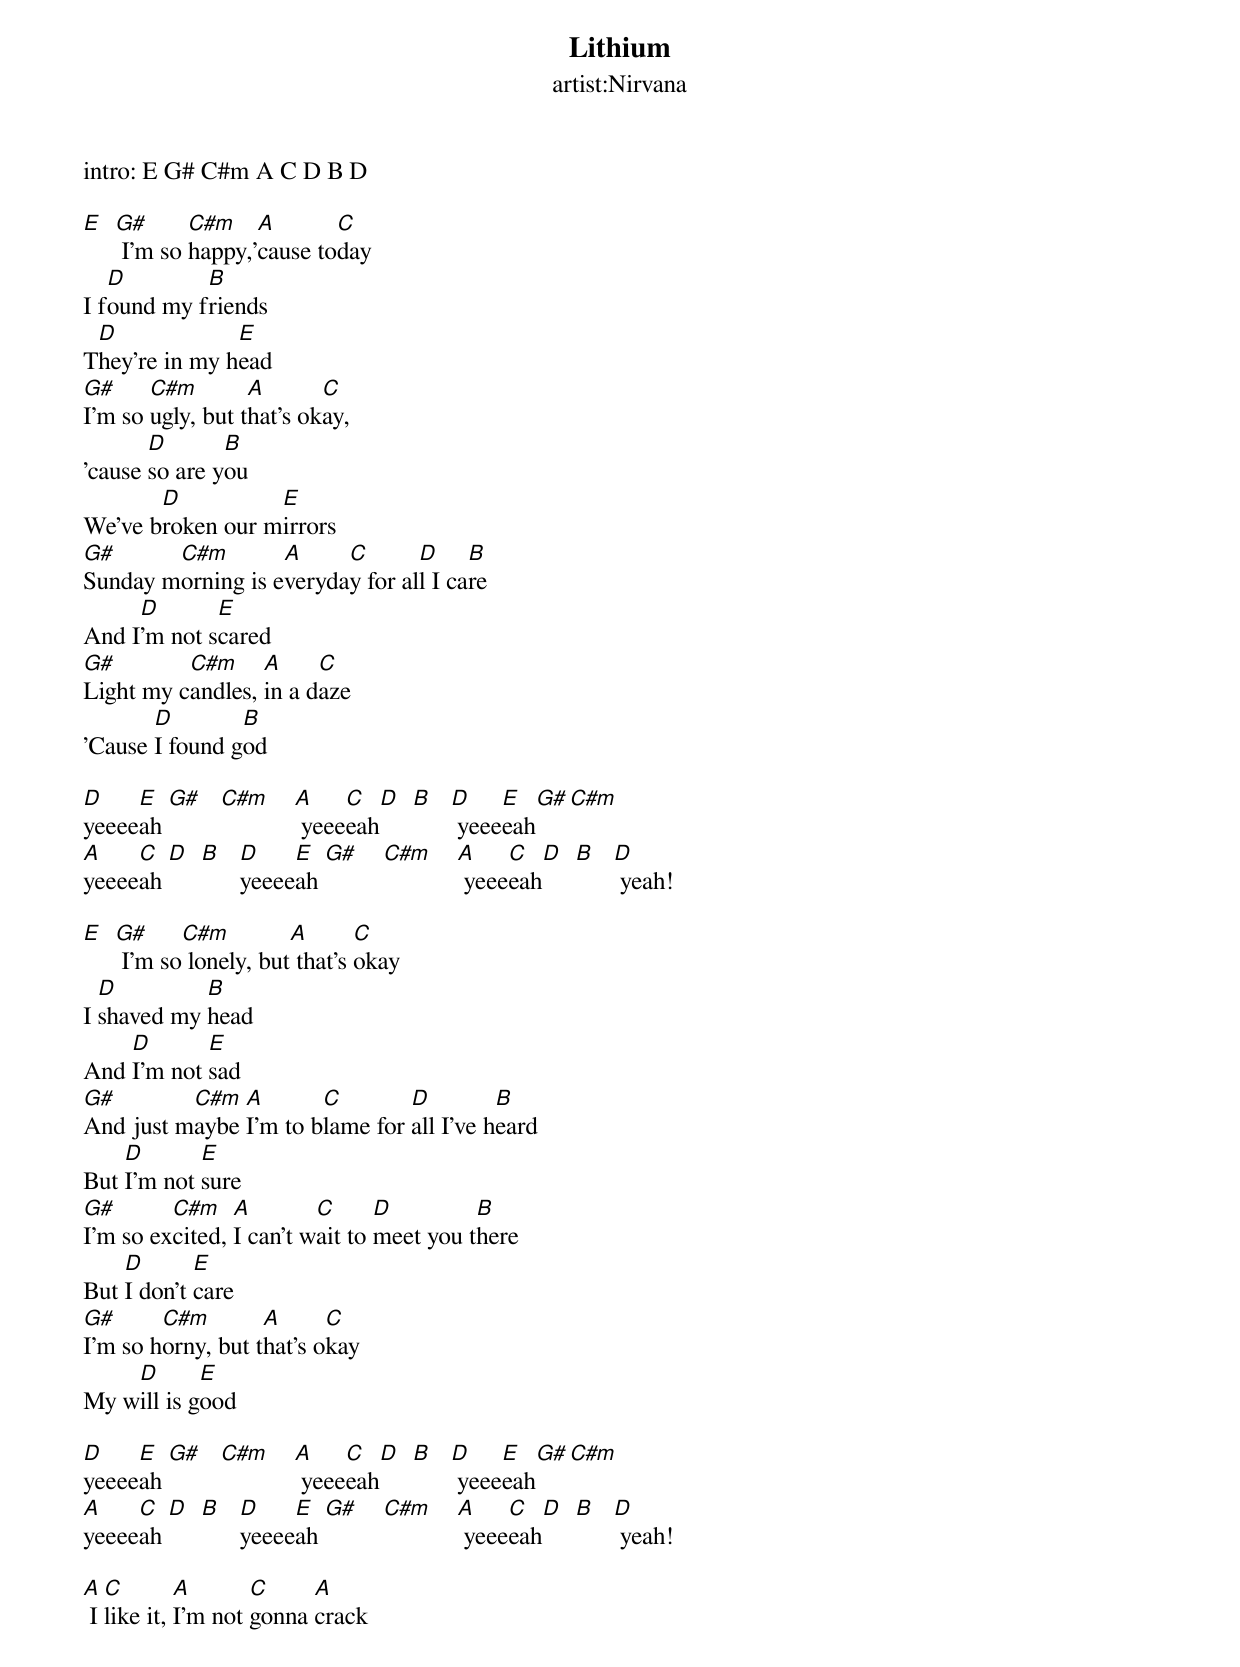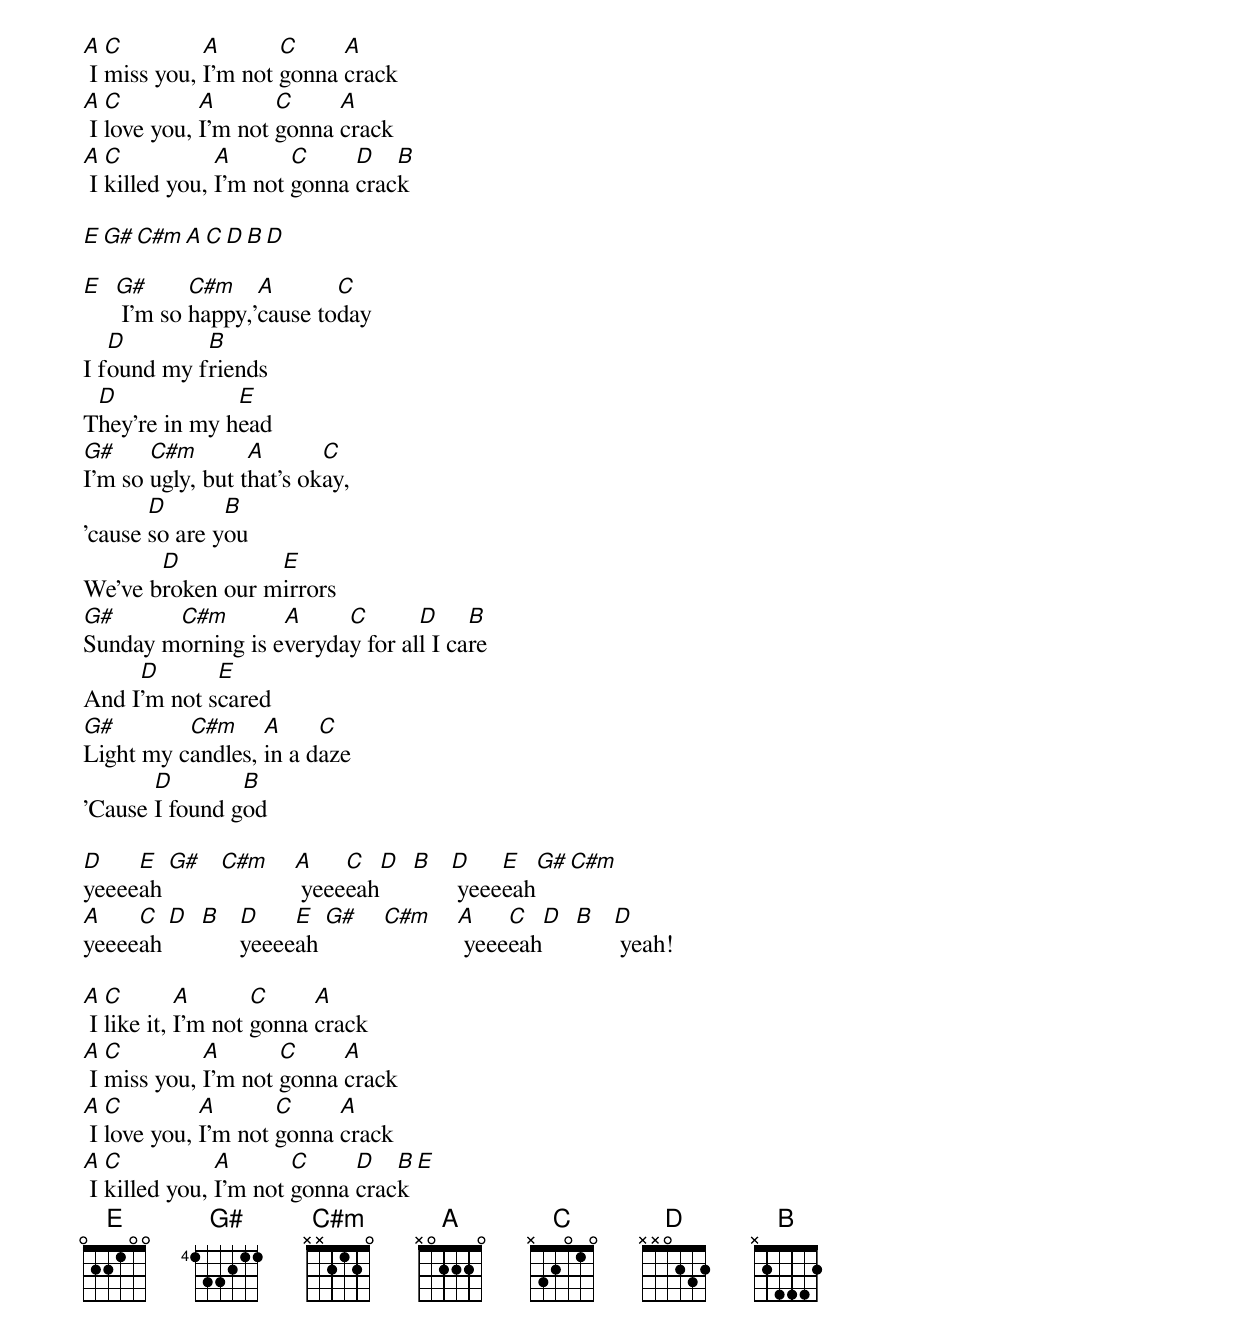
Lithium
artist:Nirvana

intro: E G# C#m A C D B D

E G#      C#m    A       C
   I'm so happy,'cause today
   D        B
I found my friends
 D             E
They're in my head
G#     C#m        A       C
I'm so ugly, but that's okay,
       D       B
'cause so are you
       D          E
We've broken our mirrors
G#      C#m        A     C       D     B
Sunday morning is everyday for all I care
     D       E
And I'm not scared
G#        C#m     A     C
Light my candles, in a daze
       D        B
'Cause I found god

D    E  G# C#m A    C  D B  D    E  G#  C#m
yeeeeah         yeeeeah      yeeeeah
A    C  D B  D    E  G#  C#m A    C  D B  D
yeeeeah      yeeeeah          yeeeeah      yeah!

E G#     C#m         A       C
   I'm so lonely, but that's okay
  D         B
I shaved my head
    D       E
And I'm not sad
G#        C#m  A       C        D         B
And just maybe I'm to blame for all I've heard
    D       E
But I'm not sure
G#       C#m    A        C      D         B
I'm so excited, I can't wait to meet you there
    D       E
But I don't care
G#      C#m        A      C
I'm so horny, but that's okay
    D       E
My will is good

D    E  G# C#m A    C  D B  D    E  G#  C#m
yeeeeah         yeeeeah      yeeeeah
A    C  D B  D    E  G#  C#m A    C  D B  D
yeeeeah      yeeeeah          yeeeeah      yeah!

A  C        A       C     A
 I like it, I'm not gonna crack
A  C         A       C     A
 I miss you, I'm not gonna crack
A  C         A       C     A
 I love you, I'm not gonna crack
A  C           A       C     D   B
 I killed you, I'm not gonna crack

E G# C#m A C D B D

E G#      C#m    A       C
   I'm so happy,'cause today
   D        B
I found my friends
 D             E
They're in my head
G#     C#m        A       C
I'm so ugly, but that's okay,
       D       B
'cause so are you
       D          E
We've broken our mirrors
G#      C#m        A     C       D     B
Sunday morning is everyday for all I care
     D       E
And I'm not scared
G#        C#m     A     C
Light my candles, in a daze
       D        B
'Cause I found god

D    E  G# C#m A    C  D B  D    E  G#  C#m
yeeeeah         yeeeeah      yeeeeah
A    C  D B  D    E  G#  C#m A    C  D B  D
yeeeeah      yeeeeah          yeeeeah      yeah!

A  C        A       C     A
 I like it, I'm not gonna crack
A  C         A       C     A
 I miss you, I'm not gonna crack
A  C         A       C     A
 I love you, I'm not gonna crack
A  C           A       C     D   B  E
 I killed you, I'm not gonna crack
